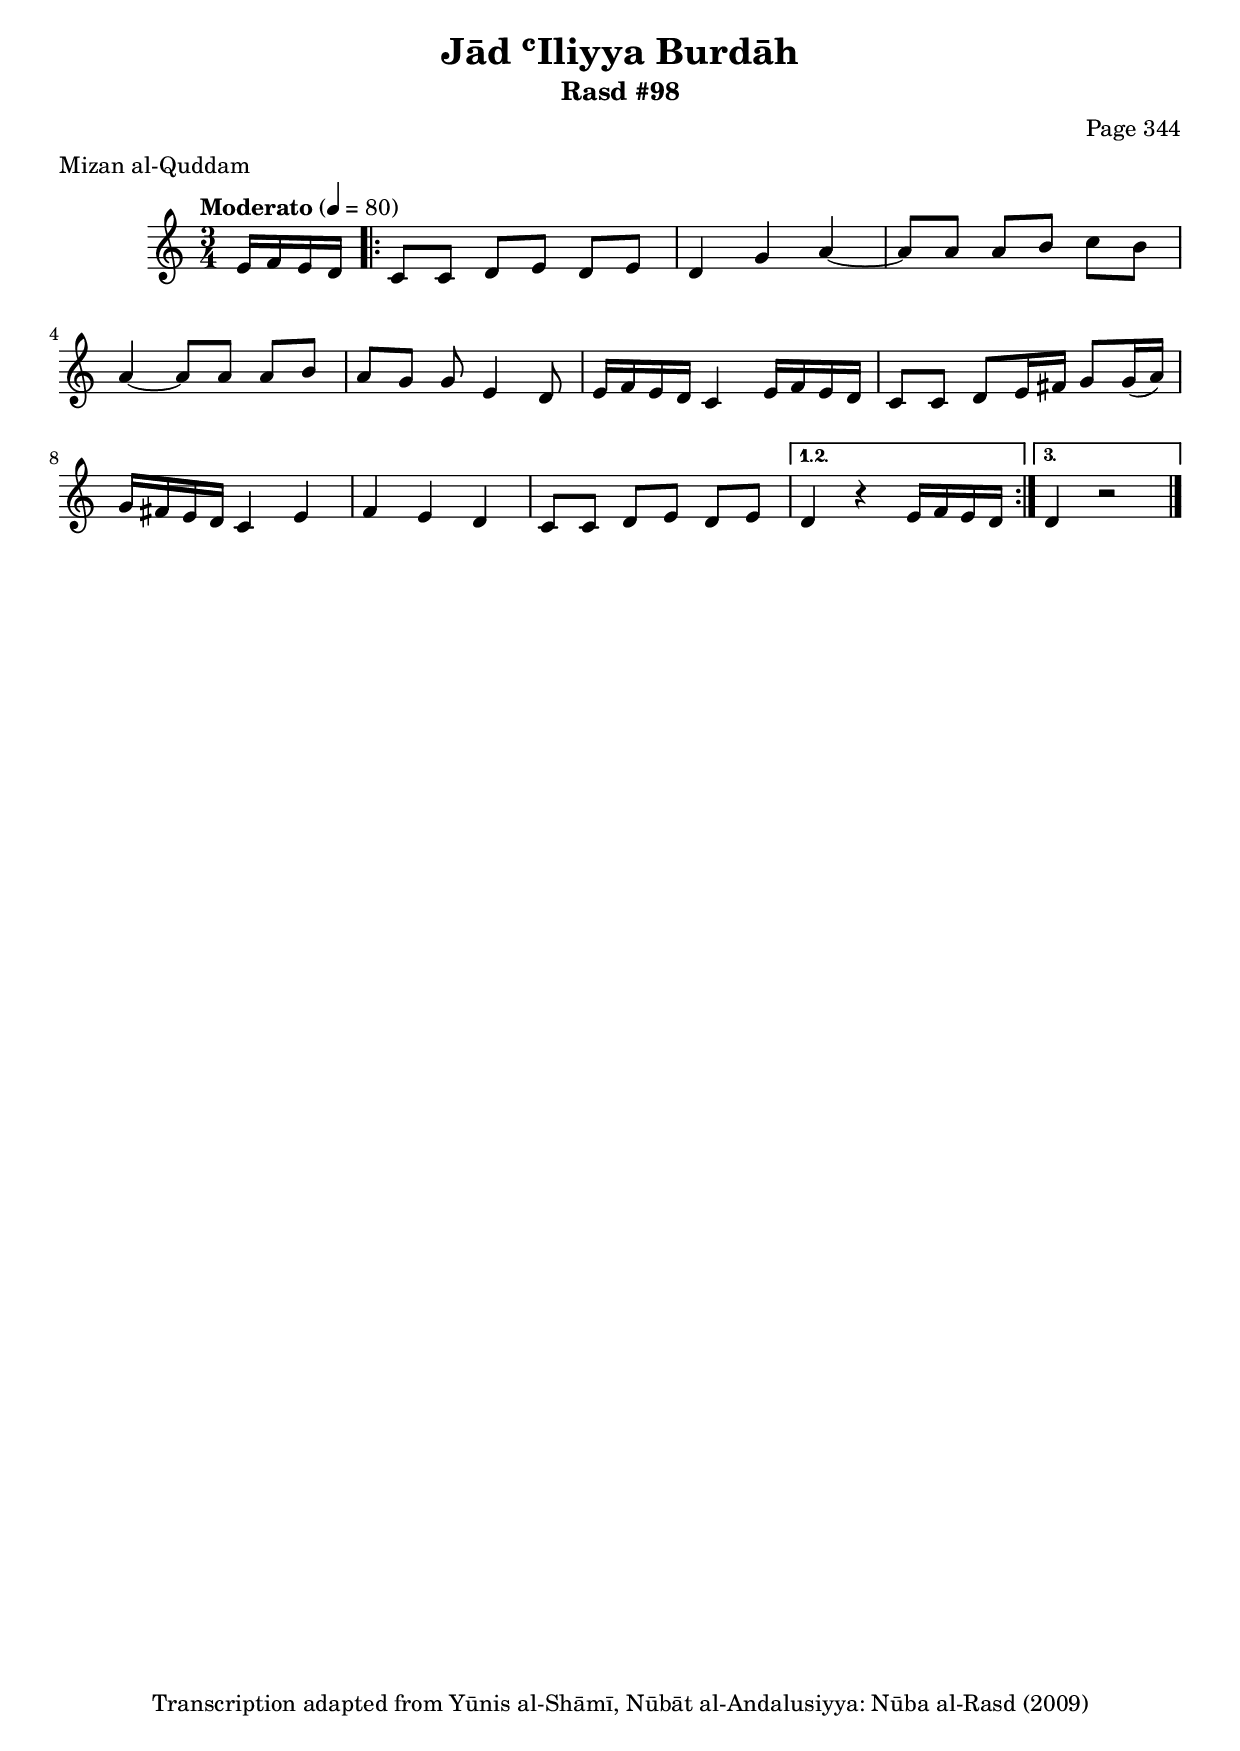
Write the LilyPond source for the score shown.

\version "2.18.2"

\header {
	title = "Jād ʿIliyya Burdāh"
	subtitle = "Rasd #98"
	composer = "Page 344"
	meter = "Mizan al-Quddam"
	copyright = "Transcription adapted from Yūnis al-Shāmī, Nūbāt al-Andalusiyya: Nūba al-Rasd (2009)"
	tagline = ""
}

% VARIABLES

db = \bar "!"
dc = \markup { \right-align { \italic { "D.C. al Fine" } } }
ds = \markup { \right-align { \italic { "D.S. al Fine" } } }
dsalcoda = \markup { \right-align { \italic { "D.S. al Coda" } } }
dcalcoda = \markup { \right-align { \italic { "D.C. al Coda" } } }
fine = \markup { \italic { "Fine" } }
incomplete = \markup { \right-align "Incomplete: missing pages in scan. Following number is likely also missing" }
continue = \markup { \center-align "Continue..." }
segno = \markup { \musicglyph #"scripts.segno" }
coda = \markup { \musicglyph #"scripts.coda" }
error = \markup { { "Wrong number of beats in score" } }
repeaterror = \markup { { "Score appears to be missing repeat" } }
accidentalerror = \markup { { "Unclear accidentals" } }

% TRANSCRIPTION

\score {

	\relative d' {
		\clef "treble"
		\key c \major
		\time 3/4
			\set Timing.beamExceptions = #'()
			\set Timing.baseMoment = #(ly:make-moment 1/4)
			\set Timing.beatStructure = #'(1 1 1)
		\tempo "Moderato" 4 = 80

		\partial 4

		e16 f e d |

		% changing repeat structure

		\repeat volta 3 {
			c8 c d e d e |
			d4 g a~ |
			a8 a a b c b |
			a4~ a8 a a b |
			a g g e4 d8 |
			e16 f e d c4 e16 f e d |
			c8 c d e16 fis g8 g16( a) |
			g fis e d c4 e f e d |
			c8 c d e d e |
		}

		\alternative {
			{
				d4 r4 e16 f e d |
			}
			{
				d4 r2 \bar "|."
			}
		}

	}

	\layout {}
	\midi {}
}
